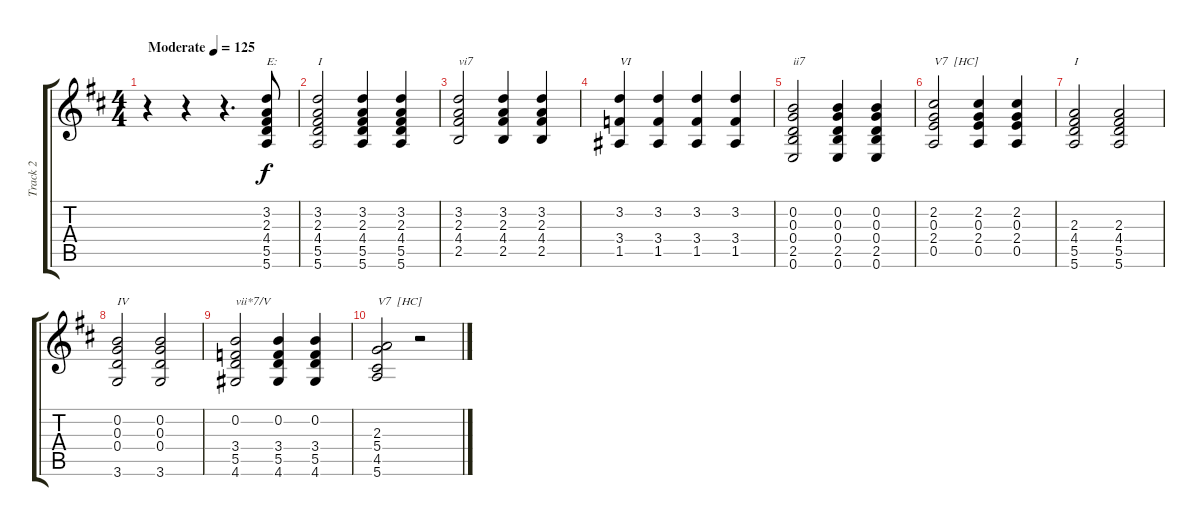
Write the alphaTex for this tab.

\track ("Track 2" "Track 2") {instrument electricguitarjazz}
\staff {score tabs}
\tuning (E4 B3 G3 D3 A2 E2) {hide}
\ts (4 4)
\tempo (125 "Moderate")
\clef g2
\ks d
r.4{dy f instrument electricguitarjazz} r.4 r.4{d} (3.2 2.3 4.4 5.5 5.6).8{txt "E: "} |
(3.2 2.3 4.4 5.5 5.6).2{txt "I"} (3.2 2.3 4.4 5.5 5.6).4 (3.2 2.3 4.4 5.5 5.6).4 |
(3.2 2.3 4.4 2.5).2{txt "vi7"} (3.2 2.3 4.4 2.5).4 (3.2 2.3 4.4 2.5).4 |
(3.2 3.4 1.5).4{txt "VI"} (3.2 3.4 1.5).4 (3.2 3.4 1.5).4 (3.2 3.4 1.5).4 |
(0.2 0.3 0.4 2.5 0.6).2{txt "ii7"} (0.2 0.3 0.4 2.5 0.6).4 (0.2 0.3 0.4 2.5 0.6).4 |
(2.2 0.3 2.4 0.5).2{txt "V7  [HC]"} (2.2 0.3 2.4 0.5).4 (2.2 0.3 2.4 0.5).4 |
(2.3 4.4 5.5 5.6).2{txt "I"} (2.3 4.4 5.5 5.6).2 |
(0.2 0.3 0.4 3.6).2{txt "IV"} (0.2 0.3 0.4 3.6).2 |
(0.2 3.4 5.5 4.6).2{txt "vii*7/V"} (0.2 3.4 5.5 4.6).4 (0.2 3.4 5.5 4.6).4 |
(2.3 5.4 4.5 5.6).2{txt "V7  [HC]"} r.2
